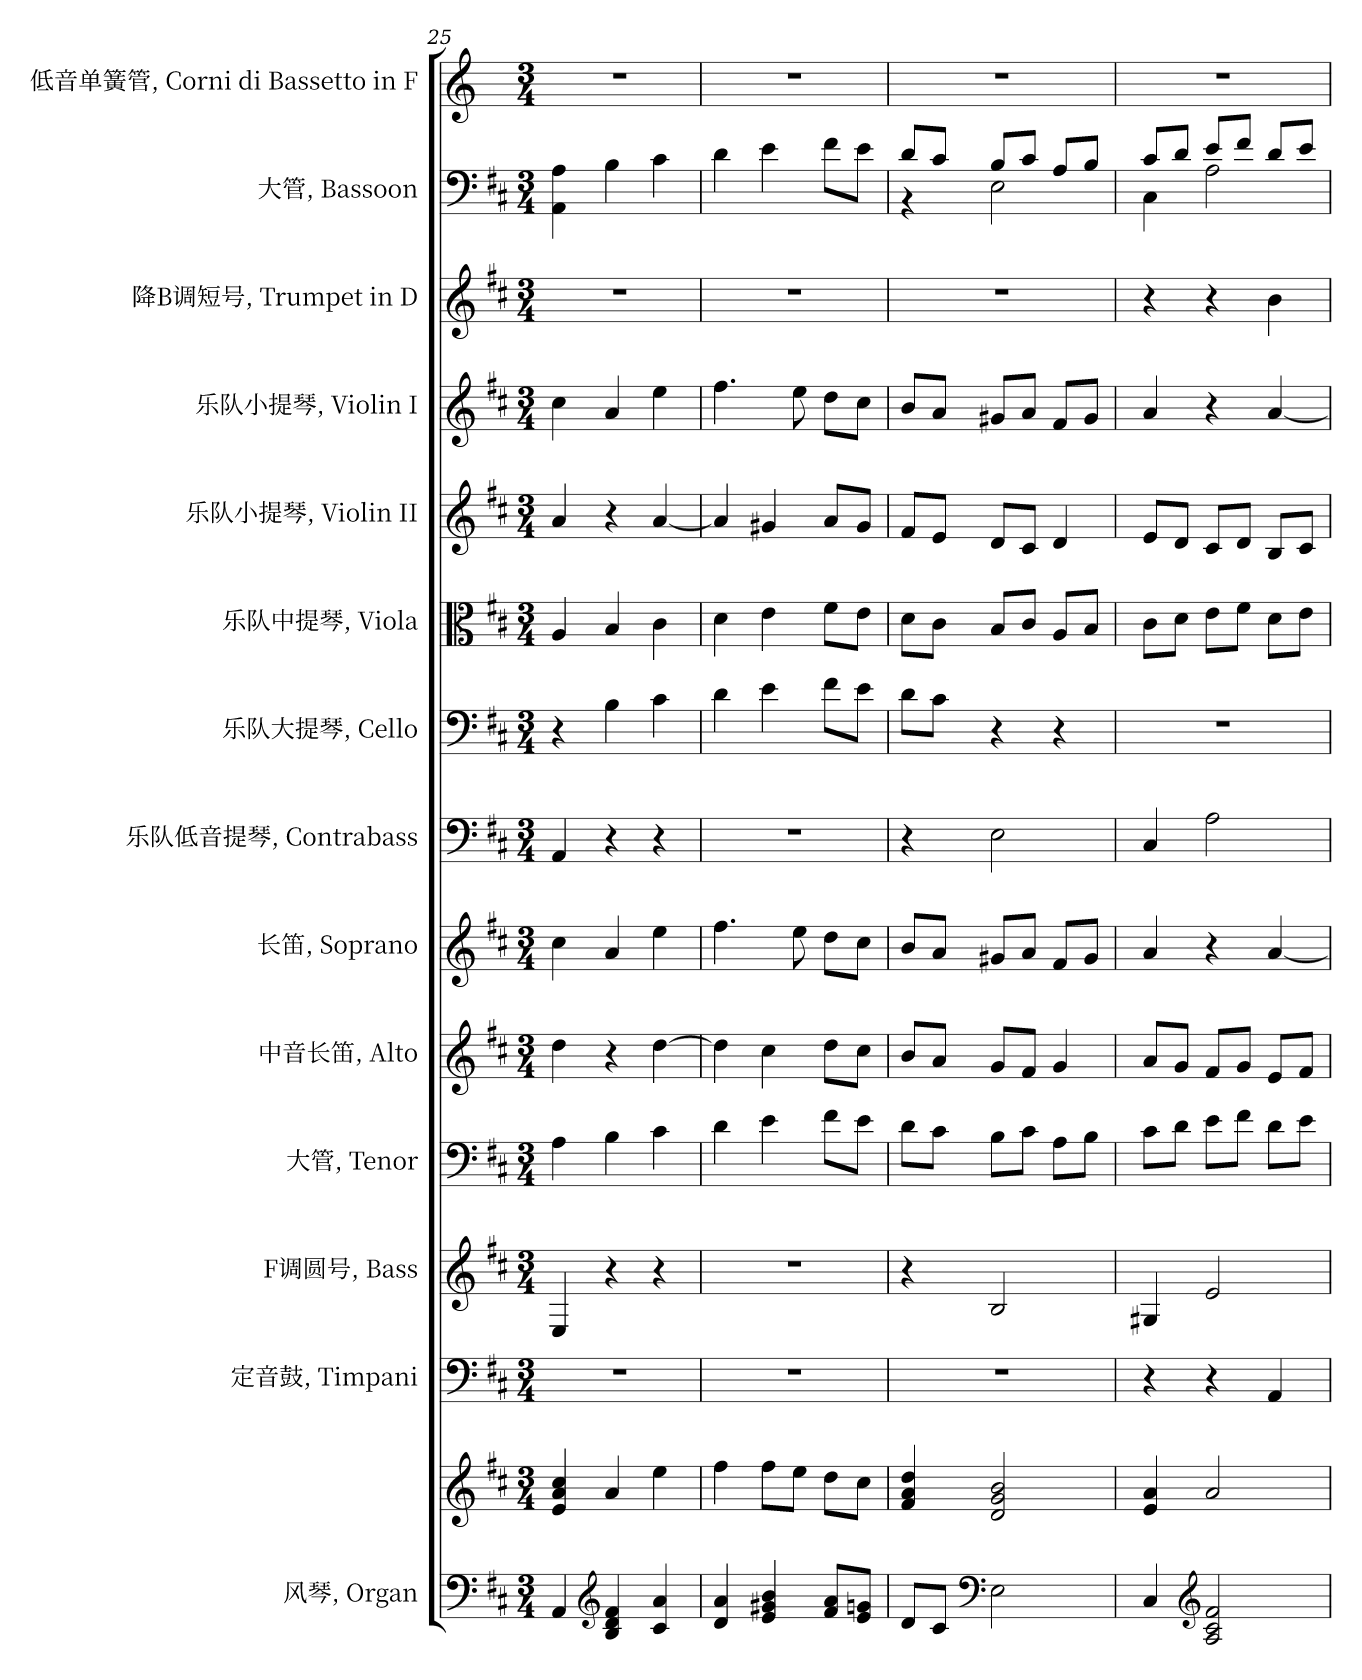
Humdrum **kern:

**kern	**kern	**kern	**kern	**kern	**kern	**kern	**kern	**kern	**kern	**kern	**kern	**kern	**kern	**kern
*part14	*part14	*part13	*part12	*part11	*part10	*part9	*part8	*part7	*part6	*part5	*part4	*part3	*part2	*part1
*staff15	*staff14	*staff13	*staff12	*staff11	*staff10	*staff9	*staff8	*staff7	*staff6	*staff5	*staff4	*staff3	*staff2	*staff1
*I"风琴, Organ	*	*I"定音鼓, Timpani	*I"F调圆号, Bass	*I"大管, Tenor	*I"中音长笛, Alto	*I"长笛, Soprano	*I"乐队低音提琴, Contrabass	*I"乐队大提琴, Cello	*I"乐队中提琴, Viola	*I"乐队小提琴, Violin II	*I"乐队小提琴, Violin I	*I"降B调短号, Trumpet in D	*I"大管, Bassoon	*I"低音单簧管, Corni di Bassetto in F
*I'Org.	*	*I'Timp.	*	*	*	*	*I'Cbs.	*	*	*	*	*	*I'Bsn.	*
*clefF4	*clefG2	*clefF4	*clefG2	*clefF4	*clefG2	*clefG2	*clefF4	*clefF4	*clefC3	*clefG2	*clefG2	*clefG2	*clefF4	*clefG2
*	*	*	*ITrd4c7	*	*ITrd3c5	*	*ITrd7c12	*	*	*	*	*ITrd1c2	*	*ITrd8c14
*k[f#c#]	*k[f#c#]	*k[f#c#]	*k[f#]	*k[f#c#]	*k[f#c#g#]	*k[f#c#]	*k[f#c#]	*k[f#c#]	*k[f#c#]	*k[f#c#]	*k[f#c#]	*k[]	*k[f#c#]	*k[]
*M3/4	*M3/4	*M3/4	*M3/4	*M3/4	*M3/4	*M3/4	*M3/4	*M3/4	*M3/4	*M3/4	*M3/4	*M3/4	*M3/4	*M3/4
=25	=25	=25	=25	=25	=25	=25	=25	=25	=25	=25	=25	=25	=25	=25
4AA/	4e/ 4a/ 4cc#/	2.r	4AA/	4A\	4a\	4cc#\	4AAA/	4r	4A/	4a/	4cc#\	2.r	4AA\ 4A\	2.r
*clefG2	*	*	*	*	*	*	*	*	*	*	*	*	*	*
4B/ 4d/ 4f#/	4a/	.	4r	4B\	4r	4a/	4r	4B\	4B/	4r	4a/	.	4B\	.
4c#/ 4a/	4ee\	.	4r	4c#\	[4a\	4ee\	4r	4c#\	4c#\	[4a/	4ee\	.	4c#\	.
=26	=26	=26	=26	=26	=26	=26	=26	=26	=26	=26	=26	=26	=26	=26
4d/ 4a/	4ff#\	2.r	2.r	4d\	4a\]	4.ff#\	2.r	4d\	4d\	4a/]	4.ff#\	2.r	4d\	2.r
4e/ 4g#X/ 4b/	8ff#\L	.	.	4e\	4g#\	.	.	4e\	4e\	4g#X/	.	.	4e\	.
.	8ee\J	.	.	.	.	8ee\	.	.	.	.	8ee\	.	.	.
8f#/ 8a/L	8dd\L	.	.	8f#\L	8a\L	8dd\L	.	8f#\L	8f#\L	8a/L	8dd\L	.	8f#\L	.
8e/ 8gn/J	8cc#\J	.	.	8e\J	8g#\J	8cc#\J	.	8e\J	8e\J	8g#/J	8cc#\J	.	8e\J	.
=27	=27	=27	=27	=27	=27	=27	=27	=27	=27	=27	=27	=27	=27	=27
*	*	*	*	*	*	*	*	*	*	*	*	*	*^	*
8d/L	4f#/ 4a/ 4dd/	2.r	4r	8d\L	8f#/L	8b/L	4r	8d\L	8d\L	8f#/L	8b/L	2.r	8d/L	4r	2.r
8c#/J	.	.	.	8c#\J	8e/J	8a/J	.	8c#\J	8c#\J	8e/J	8a/J	.	8c#/J	.	.
*clefF4	*	*	*	*	*	*	*	*	*	*	*	*	*	*	*
2E\	2d/ 2g/ 2b/	.	2E/	8B\L	8d/L	8g#X/L	2EE\	4r	8B/L	8d/L	8g#X/L	.	8B/L	2E\	.
.	.	.	.	8c#\J	8c#/J	8a/J	.	.	8c#/J	8c#/J	8a/J	.	8c#/J	.	.
.	.	.	.	8A\L	4d/	8f#/L	.	4r	8A/L	4d/	8f#/L	.	8A/L	.	.
.	.	.	.	8B\J	.	8g#/J	.	.	8B/J	.	8g#/J	.	8B/J	.	.
=28	=28	=28	=28	=28	=28	=28	=28	=28	=28	=28	=28	=28	=28	=28	=28
4C#/	4e/ 4a/	4r	4C#X/	8c#\L	8e/L	4a/	4CC#/	2.r	8c#\L	8e/L	4a/	4r	8c#/L	4C#\	2.r
.	.	.	.	8d\J	8d/J	.	.	.	8d\J	8d/J	.	.	8d/J	.	.
*clefG2	*	*	*	*	*	*	*	*	*	*	*	*	*	*	*
2A/ 2c#/ 2f#/	2a/	4r	2A/	8e\L	8c#/L	4r	2AA\	.	8e\L	8c#/L	4r	4r	8e/L	2A\	.
.	.	.	.	8f#\J	8d/J	.	.	.	8f#\J	8d/J	.	.	8f#/J	.	.
.	.	4AA/	.	8d\L	8B/L	[4a/	.	.	8d\L	8B/L	[4a/	4a\	8d/L	.	.
.	.	.	.	8e\J	8c#/J	.	.	.	8e\J	8c#/J	.	.	8e/J	.	.
*	*	*	*	*	*	*	*	*	*	*	*	*	*v	*v	*
=	=	=	=	=	=	=	=	=	=	=	=	=	=	=
*-	*-	*-	*-	*-	*-	*-	*-	*-	*-	*-	*-	*-	*-	*-
